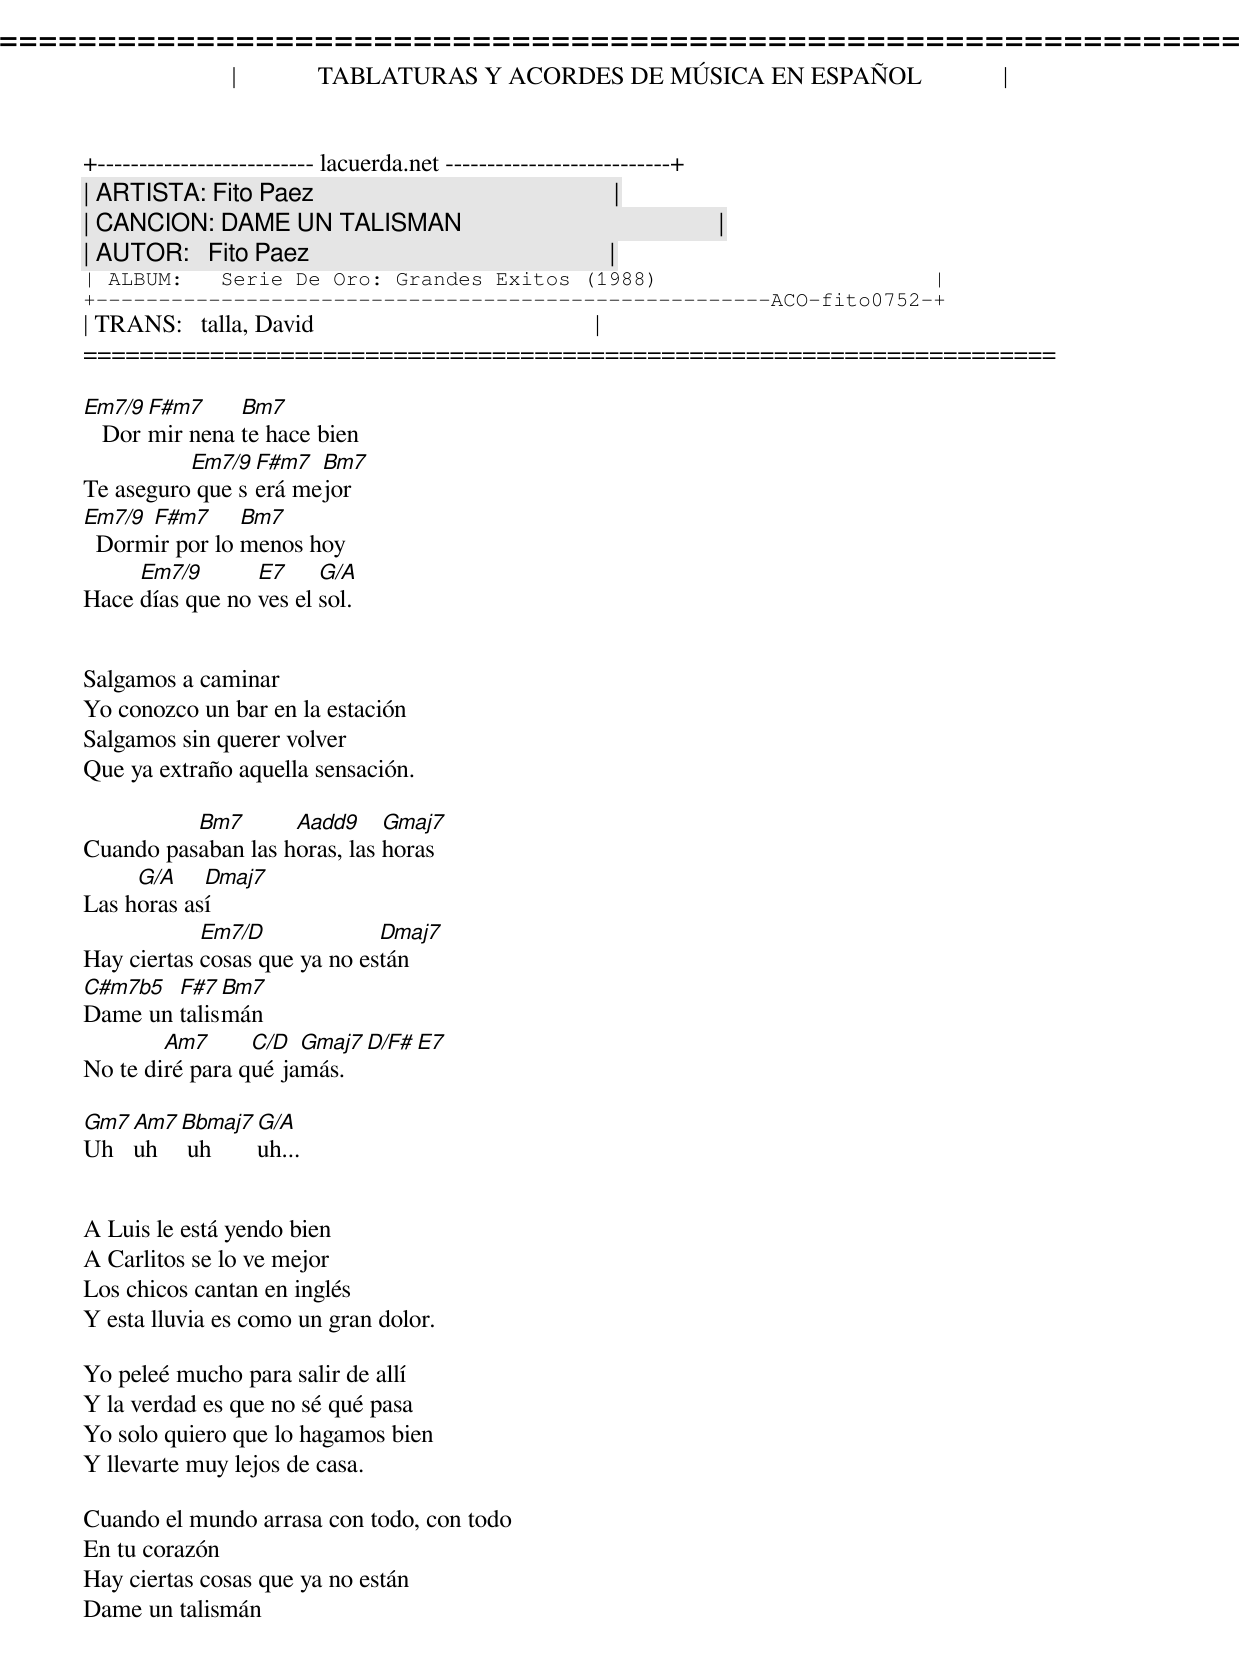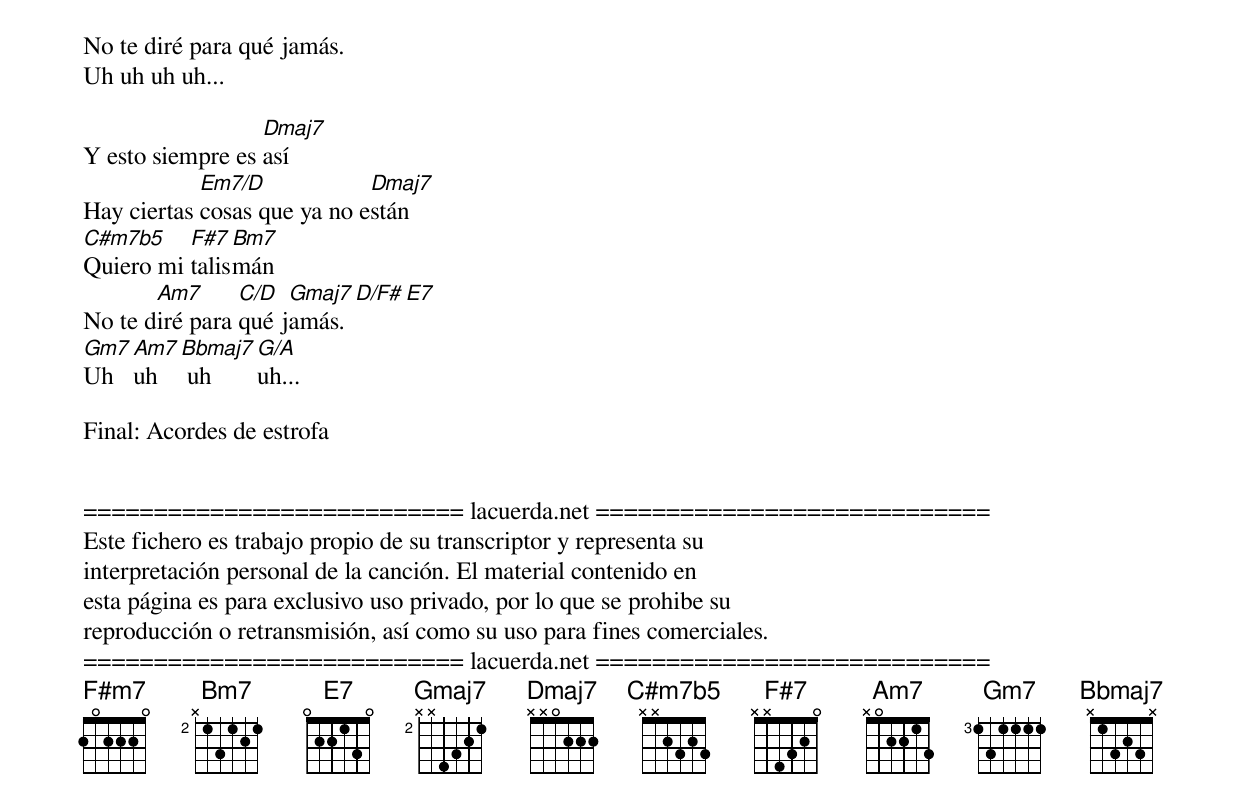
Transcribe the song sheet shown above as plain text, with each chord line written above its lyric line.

=====================================================================
|             TABLATURAS Y ACORDES DE MÚSICA EN ESPAÑOL             |
+-------------------------- lacuerda.net ---------------------------+
| ARTISTA: Fito Paez                                                |
| CANCION: DAME UN TALISMAN                                         |
| AUTOR:   Fito Paez                                                |
| ALBUM:   Serie De Oro: Grandes Exitos (1988)                      |
+------------------------------------------------------ACO-fito0752-+
| TRANS:   talla, David                                             |
=====================================================================

Em7/9 F#m7     Bm7
   Dormir nena te hace bien
          Em7/9 F#m7  Bm7
Te aseguro que será mejor
Em7/9 F#m7      Bm7
  Dormir por lo menos hoy
     Em7/9       E7     G/A
Hace días que no ves el sol.


Salgamos a caminar
Yo conozco un bar en la estación
Salgamos sin querer volver
Que ya extraño aquella sensación.

          Bm7       Aadd9     Gmaj7
Cuando pasaban las horas, las horas
     G/A    Dmaj7
Las horas así
            Em7/D             Dmaj7
Hay ciertas cosas que ya no están
C#m7b5  F#7  Bm7
Dame un talismán
        Am7      C/D  Gmaj7 D/F# E7
No te diré para qué jamás.

Gm7 Am7 Bbmaj7 G/A
Uh  uh   uh    uh...


A Luis le está yendo bien
A Carlitos se lo ve mejor
Los chicos cantan en inglés
Y esta lluvia es como un gran dolor.

Yo peleé mucho para salir de allí
Y la verdad es que no sé qué pasa
Yo solo quiero que lo hagamos bien
Y llevarte muy lejos de casa.

Cuando el mundo arrasa con todo, con todo
En tu corazón
Hay ciertas cosas que ya no están
Dame un talismán
No te diré para qué jamás.
Uh uh uh uh...

                  Dmaj7
Y esto siempre es así
            Em7/D            Dmaj7
Hay ciertas cosas que ya no están
C#m7b5    F#7  Bm7
Quiero mi talismán
       Am7      C/D  Gmaj7 D/F# E7
No te diré para qué jamás.
Gm7 Am7 Bbmaj7 G/A
Uh  uh   uh    uh...

Final: Acordes de estrofa


=========================== lacuerda.net ============================
Este fichero es trabajo propio de su transcriptor y representa su
interpretación personal de la canción. El material contenido en
esta página es para exclusivo uso privado, por lo que se prohibe su
reproducción o retransmisión, así como su uso para fines comerciales.
=========================== lacuerda.net ============================
